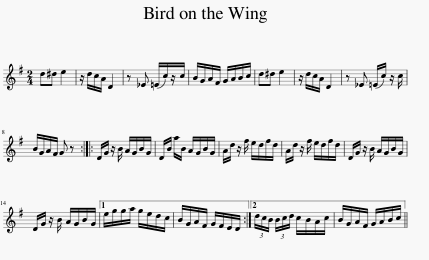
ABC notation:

X:1
L:1/8
M:2/4
I:linebreak $
K:G
V:1 treble
V:1
 d^d e2 | z/ d/c/A/ D2 | z _E (=E/c/)z/c/ | B/G/A/F/ G/A/B/c/ | d^d e2 | %5
 z/ d/c/A/ D2 | z _E (=E/c/) z/ c/ |$ B/G/A/F/ G z :: D/G/ z/ B/ A/G/B/G/ | D/B/ a/B/ A/G/B/G/ | %10
 A/d/ z/ f/ e/d/f/d/ | A/d/ z/ f/ e/d/f/d/ | D/G/ z/ B/ A/G/B/G/ |$ D/G/ z/ B/ A/G/B/G/ |1 e/g/g/a/ g/e/d/c/ | %15
 B/G/A/F/ G/F/E/D/ :|2 (3d/c/B/ (3B/c/d/ c/B/A/c/ | B/G/A/F/ G/A/B/c/ || %18
